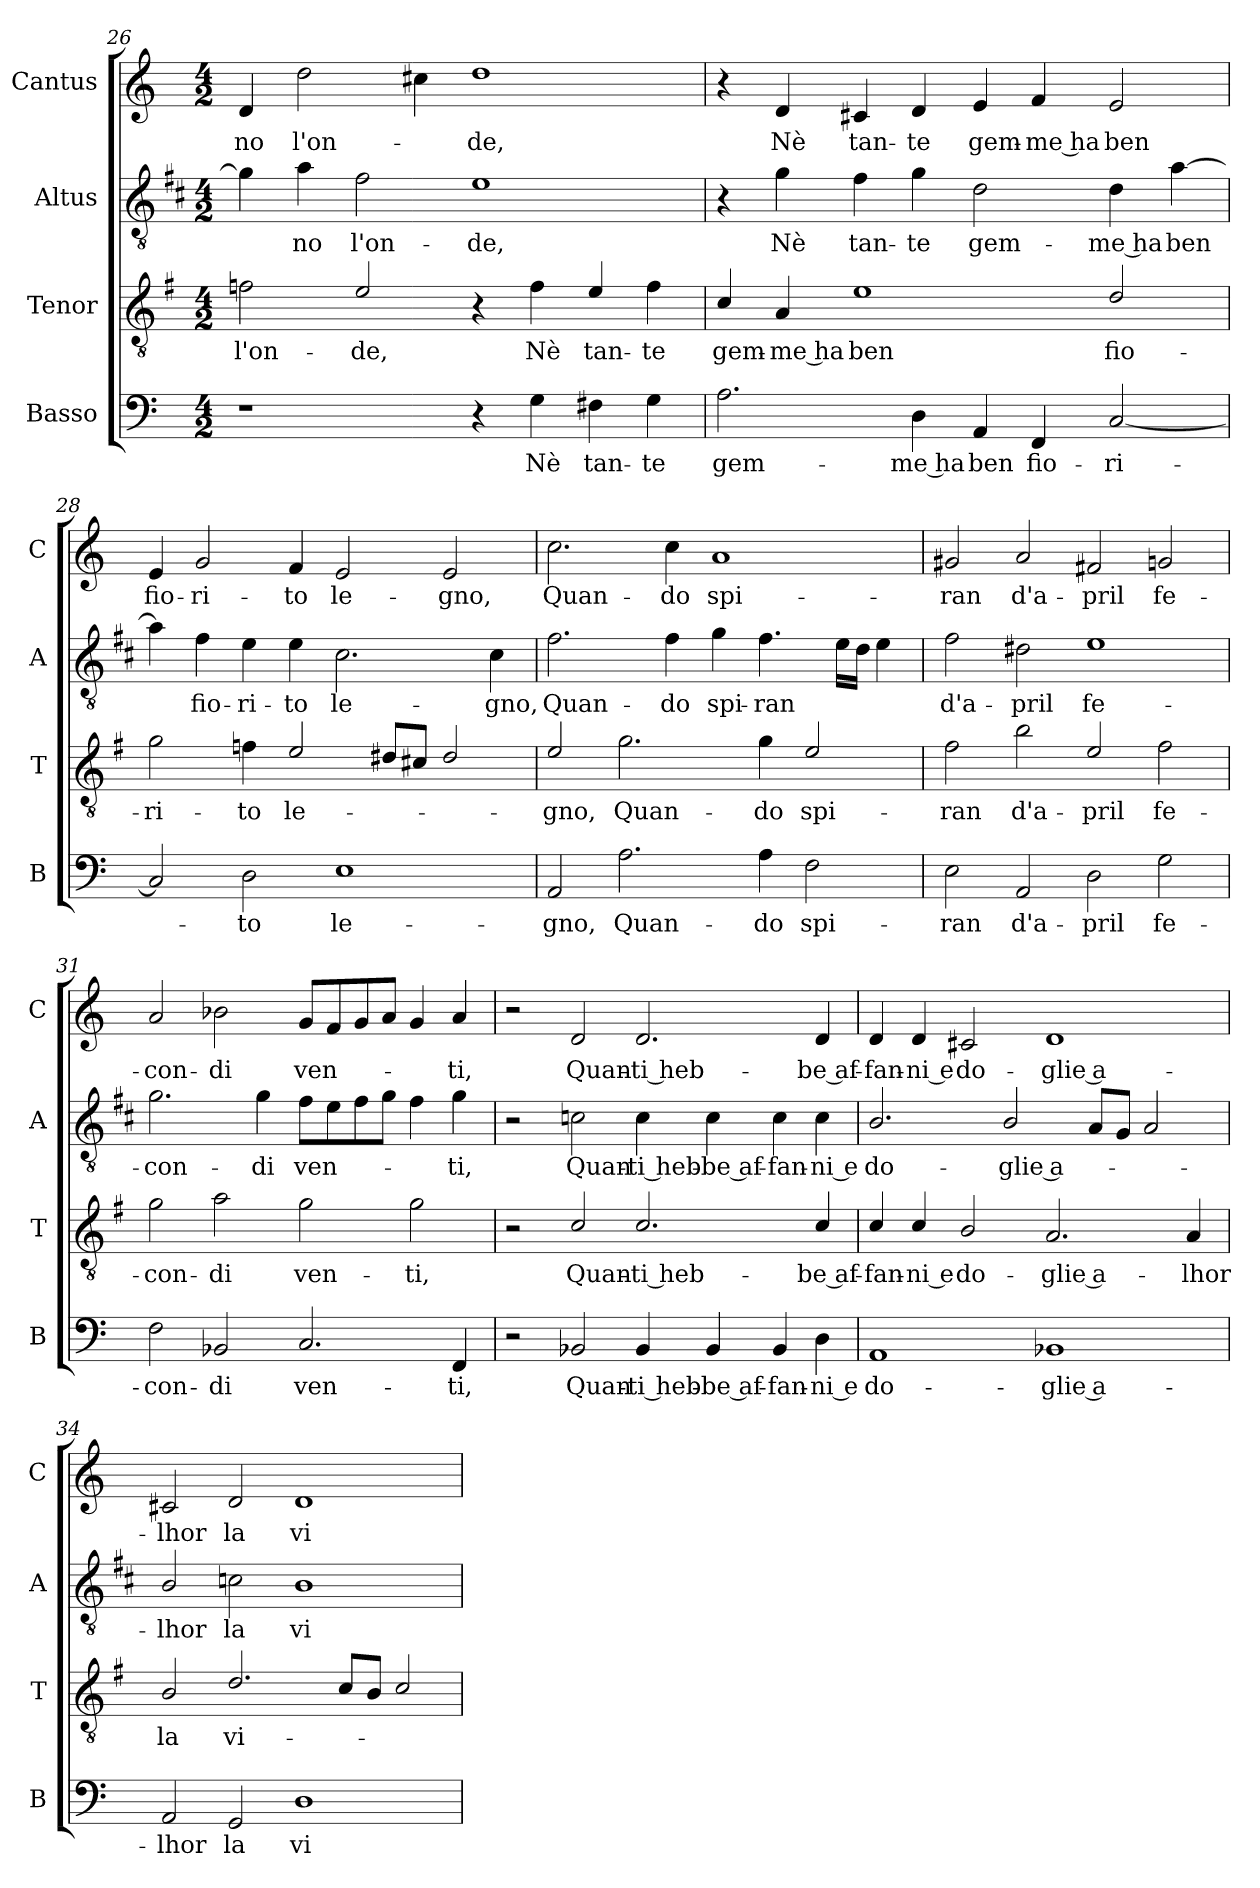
**kern	**text	**kern	**text	**kern	**text	**kern	**text
*part4	*part4	*part3	*part3	*part2	*part2	*part1	*part1
*staff4	*staff4	*staff3	*staff3	*staff2	*staff2	*staff1	*staff1
*I"Basso	*	*I"Tenor	*	*I"Altus	*	*I"Cantus	*
*I'B	*	*I'T	*	*I'A	*	*I'C	*
*clefF4	*	*clefGv2	*	*clefGv2	*	*clefG2	*
*	*	*ITrd4c7	*	*ITrd1c2	*	*	*
*k[]	*	*k[]	*	*k[]	*	*k[]	*
*C:	*	*C:	*	*C:	*	*C:	*
*M4/2	*	*M4/2	*	*M4/2	*	*M4/2	*
=26	=26	=26	=26	=26	=26	=26	=26
!	!	!	!LO:LY:b	!	!	!	!LO:LY:b
1r	.	2B-X\	l'on-	4f\]	.	4d/	-no
!	!	!	!	!	!LO:LY:b	!	!LO:LY:b
.	.	.	.	4g\	-no	2dd\	l'on-
!	!	!	!LO:LY:b	!	!LO:LY:b	!	!
.	.	2A/	-de,	2e\	l'on-	.	.
.	.	.	.	.	.	4cc#X\	.
!	!	!	!	!	!LO:LY:b	!	!LO:LY:b
4r	.	4r	.	1d	-de,	1dd	-de,
!	!LO:LY:b	!	!LO:LY:b	!	!	!	!
4G\	Nè	4B-i\	Nè	.	.	.	.
!	!LO:LY:b	!	!LO:LY:b	!	!	!	!
4F#X\	tan-	4A/	tan-	.	.	.	.
!	!LO:LY:b	!	!LO:LY:b	!	!	!	!
4G\	-te	4B-\	-te	.	.	.	.
=27	=27	=27	=27	=27	=27	=27	=27
!	!LO:LY:b	!	!LO:LY:b	!	!	!	!
2.A\	gem-	4F/	gem-	4r	.	4r	.
!	!	!	!LO:LY:b	!	!LO:LY:b	!	!LO:LY:b
.	.	4D/	-me ha	4f\	Nè	4d/	Nè
!	!	!	!LO:LY:b	!	!LO:LY:b	!	!LO:LY:b
.	.	1A	ben	4e\	tan-	4c#X/	tan-
!	!LO:LY:b	!	!	!	!LO:LY:b	!	!LO:LY:b
4D\	-me ha	.	.	4f\	-te	4d/	-te
!	!LO:LY:b	!	!	!	!LO:LY:b	!	!LO:LY:b
4AA/	ben	.	.	2c\	gem-	4e/	gem-
!	!LO:LY:b	!	!	!	!	!	!LO:LY:b
4FF/	fio-	.	.	.	.	4f/	-me ha
!	!LO:LY:b	!	!LO:LY:b	!	!LO:LY:b	!	!LO:LY:b
[2C/	-ri-	2G/	fio-	4c\	-me ha	2e/	ben
!	!	!	!	!	!LO:LY:b	!	!
.	.	.	.	[4g\	ben	.	.
=28	=28	=28	=28	=28	=28	=28	=28
!	!	!	!LO:LY:b	!	!	!	!LO:LY:b
2C/]	.	2c\	-ri-	4g\]	.	4e/	fio-
!	!	!	!	!	!LO:LY:b	!	!LO:LY:b
.	.	.	.	4e\	fio-	2g/	-ri-
!	!LO:LY:b	!	!LO:LY:b	!	!LO:LY:b	!	!
2D\	-to	4B-X\	-to	4d\	-ri-	.	.
!	!	!	!LO:LY:b	!	!LO:LY:b	!	!LO:LY:b
.	.	2A/	le-	4d\	-to	4f/	-to
!	!LO:LY:b	!	!	!	!LO:LY:b	!	!LO:LY:b
1E	le-	.	.	2.B\	le-	2e/	le-
.	.	8G#X/L	.	.	.	.	.
.	.	8F#X/J	.	.	.	.	.
!	!	!	!	!	!	!	!LO:LY:b
.	.	2G#/	.	.	.	2e/	-gno,
!	!	!	!	!	!LO:LY:b	!	!
.	.	.	.	4B\	-gno,	.	.
!!LO:PB:g=z
=29	=29	=29	=29	=29	=29	=29	=29
!	!LO:LY:b	!	!LO:LY:b	!	!LO:LY:b	!	!LO:LY:b
2AA/	-gno,	2A/	-gno,	2.e\	Quan-	2.cc\	Quan-
!	!LO:LY:b	!	!LO:LY:b	!	!	!	!
2.A\	Quan-	2.c\	Quan-	.	.	.	.
!	!	!	!	!	!LO:LY:b	!	!LO:LY:b
.	.	.	.	4e\	-do	4cc\	-do
!	!	!	!	!	!LO:LY:b	!	!LO:LY:b
.	.	.	.	4f\	spi-	1a	spi-
!	!LO:LY:b	!	!LO:LY:b	!	!LO:LY:b	!	!
4A\	-do	4c\	-do	4.e\	-ran	.	.
!	!LO:LY:b	!	!LO:LY:b	!	!	!	!
2F\	spi-	2A/	spi-	.	.	.	.
.	.	.	.	16d\LL	.	.	.
.	.	.	.	16c\JJ	.	.	.
.	.	.	.	4d\	.	.	.
=30	=30	=30	=30	=30	=30	=30	=30
!	!LO:LY:b	!	!LO:LY:b	!	!LO:LY:b	!	!LO:LY:b
2E\	-ran	2B\	-ran	2e\	d'a-	2g#X/	-ran
!	!LO:LY:b	!	!LO:LY:b	!	!LO:LY:b	!	!LO:LY:b
2AA/	d'a-	2e\	d'a-	2c#X\	-pril	2a/	d'a-
!	!LO:LY:b	!	!LO:LY:b	!	!LO:LY:b	!	!LO:LY:b
2D\	-pril	2A/	-pril	1d	fe-	2f#X/	-pril
!	!LO:LY:b	!	!LO:LY:b	!	!	!	!LO:LY:b
2G\	fe-	2B\	fe-	.	.	2gn/	fe-
=31	=31	=31	=31	=31	=31	=31	=31
!	!LO:LY:b	!	!LO:LY:b	!	!LO:LY:b	!	!LO:LY:b
2F\	-con-	2c\	-con-	2.f\	-con-	2a/	-con-
!	!LO:LY:b	!	!LO:LY:b	!	!	!	!LO:LY:b
2BB-X/	-di	2d\	-di	.	.	2b-X\	-di
!	!	!	!	!	!LO:LY:b	!	!
.	.	.	.	4f\	-di	.	.
!	!LO:LY:b	!	!LO:LY:b	!	!LO:LY:b	!	!LO:LY:b
2.C/	ven-	2c\	ven-	8e\L	ven-	8g/L	ven-
.	.	.	.	8d\	.	8f/	.
.	.	.	.	8e\	.	8g/	.
.	.	.	.	8f\J	.	8a/J	.
!	!	!	!LO:LY:b	!	!	!	!
.	.	2c\	-ti,	4e\	.	4g/	.
!	!LO:LY:b	!	!	!	!LO:LY:b	!	!LO:LY:b
4FF/	-ti,	.	.	4f\	-ti,	4a/	-ti,
=32	=32	=32	=32	=32	=32	=32	=32
2r	.	2r	.	2r	.	2r	.
!	!LO:LY:b	!	!LO:LY:b	!	!LO:LY:b	!	!LO:LY:b
2BB-X/	Quan-	2F/	Quan-	2B-X\	Quan-	2d/	Quan-
!	!LO:LY:b	!	!LO:LY:b	!	!LO:LY:b	!	!LO:LY:b
4BB-/	-ti heb-	2.F/	-ti heb-	4B-\	-ti heb-	2.d/	-ti heb-
!	!LO:LY:b	!	!	!	!LO:LY:b	!	!
4BB-/	-be af-	.	.	4B-\	-be af-	.	.
!	!LO:LY:b	!	!	!	!LO:LY:b	!	!
4BB-/	-fan-	.	.	4B-\	-fan-	.	.
!	!LO:LY:b	!	!LO:LY:b	!	!LO:LY:b	!	!LO:LY:b
4D\	-ni e	4F/	-be af-	4B-\	-ni e	4d/	-be af-
!!LO:LB:g=z
=33	=33	=33	=33	=33	=33	=33	=33
!	!LO:LY:b	!	!LO:LY:b	!	!LO:LY:b	!	!LO:LY:b
1AA	do-	4F/	-fan-	2.A/	do-	4d/	-fan-
!	!	!	!LO:LY:b	!	!	!	!LO:LY:b
.	.	4F/	-ni e	.	.	4d/	-ni e
!	!	!	!LO:LY:b	!	!	!	!LO:LY:b
.	.	2E/	do-	.	.	2c#X/	do-
!	!	!	!	!	!LO:LY:b	!	!
.	.	.	.	2A/	-glie a-	.	.
!	!LO:LY:b	!	!LO:LY:b	!	!	!	!LO:LY:b
1BB-X	-glie a-	2.D/	-glie a-	.	.	1d	-glie a-
.	.	.	.	8G/L	.	.	.
.	.	.	.	8F/J	.	.	.
.	.	.	.	2G/	.	.	.
!	!	!	!LO:LY:b	!	!	!	!
.	.	4D/	-lhor	.	.	.	.
=34	=34	=34	=34	=34	=34	=34	=34
!	!LO:LY:b	!	!LO:LY:b	!	!LO:LY:b	!	!LO:LY:b
2AA/	-lhor	2E/	la	2A/	-lhor	2c#X/	-lhor
!	!LO:LY:b	!	!LO:LY:b	!	!LO:LY:b	!	!LO:LY:b
2GG/	la	2.G/	vi-	2B-X\	la	2d/	la
!	!LO:LY:b	!	!	!	!LO:LY:b	!	!LO:LY:b
1D	vi-	.	.	1A	vi-	1d	vi-
.	.	8F/L	.	.	.	.	.
.	.	8E/J	.	.	.	.	.
.	.	2F/	.	.	.	.	.
=	=	=	=	=	=	=	=
*-	*-	*-	*-	*-	*-	*-	*-
